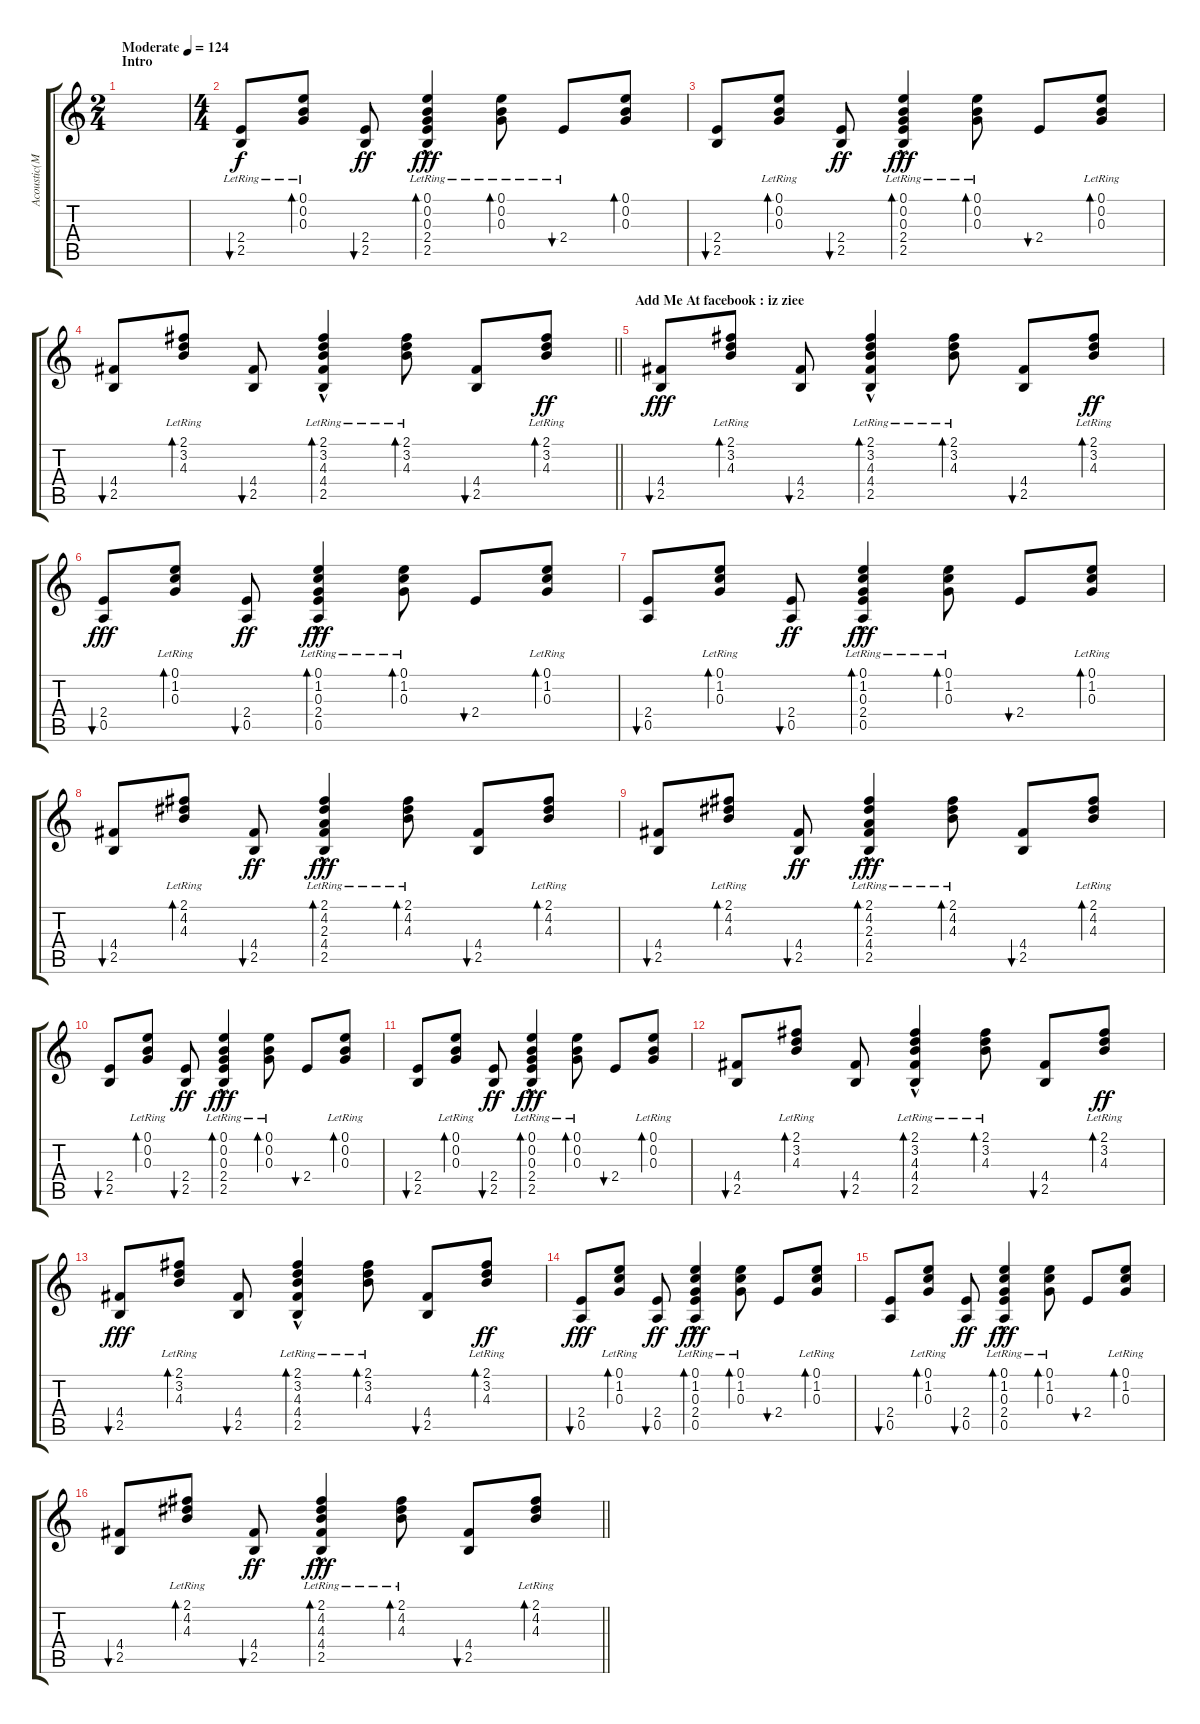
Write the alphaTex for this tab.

\track ("Acoustic(Mhala)" "Acoustic(M") {instrument acousticguitarsteel}
\staff {score tabs}
\tuning (E4 B3 G3 D3 A2 E2) {hide}
\ts (2 4)
\section ("" "Intro")
\tempo (124 "Moderate")
\clef g2
\ks c
|
\ts (4 4)
(2.4{lr} 2.5).8{bu 30} (0.1 0.2 0.3{lr}).8{bd 30} (2.4 2.5).8{bu 30 dy ff} (0.1 0.2{hac} 0.3{lr} 2.4 2.5).4{bd 30 dy fff} (0.1 0.2 0.3{lr}).8{bd 30} 2.4{lr}.8{bu 30} (0.1 0.2 0.3).8{bd 30} |
(2.4 2.5).8{bu 30} (0.1 0.2 0.3{lr}).8{bd 30} (2.4 2.5).8{bu 30 dy ff} (0.1 0.2{hac} 0.3{lr} 2.4 2.5).4{bd 30 dy fff} (0.1 0.2 0.3{lr}).8{bd 30} 2.4.8{bu 30} (0.1 0.2 0.3{lr}).8{bd 30} |
\barLineRight lightlight
(4.4 2.5).8{bu 30} (2.1 3.2 4.3{lr}).8{bd 30} (4.4 2.5).8{bu 30} (2.1 3.2{hac} 4.3{lr} 4.4 2.5).4{bd 30} (2.1 3.2 4.3{lr}).8{bd 30} (4.4 2.5).8{bu 30} (2.1 3.2 4.3{lr}).8{bd 30 dy ff} |
\section ("" "Add Me At facebook : iz ziee")
(4.4 2.5).8{bu 30 dy fff} (2.1 3.2 4.3{lr}).8{bd 30} (4.4 2.5).8{bu 30} (2.1 3.2 4.3{lr} 4.4 2.5{hac}).4{bd 30} (2.1 3.2 4.3{lr}).8{bd 30} (4.4 2.5).8{bu 30} (2.1 3.2 4.3{lr}).8{bd 30 dy ff} |
(2.4 0.5).8{bu 30 dy fff} (0.1 1.2 0.3{lr}).8{bd 30} (2.4 0.5).8{bu 30 dy ff} (0.1 1.2 0.3{lr} 2.4 0.5{hac}).4{bd 30 dy fff} (0.1 1.2 0.3{lr}).8{bd 30} 2.4.8{bu 30} (0.1 1.2 0.3{lr}).8{bd 30} |
(2.4 0.5).8{bu 30} (0.1 1.2 0.3{lr}).8{bd 30} (2.4 0.5).8{bu 30 dy ff} (0.1 1.2 0.3{lr} 2.4 0.5{hac}).4{bd 30 dy fff} (0.1 1.2 0.3{lr}).8{bd 30} 2.4.8{bu 30} (0.1 1.2 0.3{lr}).8{bd 30} |
(4.4 2.5).8{bu 30} (2.1 4.2 4.3{lr}).8{bd 30} (4.4 2.5).8{bu 30 dy ff} (2.1 4.2 2.3{lr} 4.4 2.5{hac}).4{bd 30 dy fff} (2.1 4.2 4.3{lr}).8{bd 30} (4.4 2.5).8{bu 30} (2.1 4.2 4.3{lr}).8{bd 30} |
(4.4 2.5).8{bu 30} (2.1 4.2 4.3{lr}).8{bd 30} (4.4 2.5).8{bu 30 dy ff} (2.1 4.2 2.3{lr} 4.4 2.5{hac}).4{bd 30 dy fff} (2.1 4.2 4.3{lr}).8{bd 30} (4.4 2.5).8{bu 30} (2.1 4.2 4.3{lr}).8{bd 30} |
(2.4 2.5).8{bu 30} (0.1 0.2 0.3{lr}).8{bd 30} (2.4 2.5).8{bu 30 dy ff} (0.1 0.2 0.3{lr} 2.4 2.5{hac}).4{bd 30 dy fff} (0.1 0.2 0.3{lr}).8{bd 30} 2.4.8{bu 30} (0.1 0.2 0.3{lr}).8{bd 30} |
(2.4 2.5).8{bu 30} (0.1 0.2 0.3{lr}).8{bd 30} (2.4 2.5).8{bu 30 dy ff} (0.1 0.2 0.3{lr} 2.4 2.5{hac}).4{bd 30 dy fff} (0.1 0.2 0.3{lr}).8{bd 30} 2.4.8{bu 30} (0.1 0.2 0.3{lr}).8{bd 30} |
(4.4 2.5).8{bu 30} (2.1 3.2 4.3{lr}).8{bd 30} (4.4 2.5).8{bu 30} (2.1 3.2 4.3{lr} 4.4 2.5{hac}).4{bd 30} (2.1 3.2 4.3{lr}).8{bd 30} (4.4 2.5).8{bu 30} (2.1 3.2 4.3{lr}).8{bd 30 dy ff} |
(4.4 2.5).8{bu 30 dy fff} (2.1 3.2 4.3{lr}).8{bd 30} (4.4 2.5).8{bu 30} (2.1 3.2 4.3{lr} 4.4 2.5{hac}).4{bd 30} (2.1 3.2 4.3{lr}).8{bd 30} (4.4 2.5).8{bu 30} (2.1 3.2 4.3{lr}).8{bd 30 dy ff} |
(2.4 0.5).8{bu 30 dy fff} (0.1 1.2 0.3{lr}).8{bd 30} (2.4 0.5).8{bu 30 dy ff} (0.1 1.2 0.3{lr} 2.4 0.5{hac}).4{bd 30 dy fff} (0.1 1.2 0.3{lr}).8{bd 30} 2.4.8{bu 30} (0.1 1.2 0.3{lr}).8{bd 30} |
(2.4 0.5).8{bu 30} (0.1 1.2 0.3{lr}).8{bd 30} (2.4 0.5).8{bu 30 dy ff} (0.1 1.2 0.3{lr} 2.4 0.5{hac}).4{bd 30 dy fff} (0.1 1.2 0.3{lr}).8{bd 30} 2.4.8{bu 30} (0.1 1.2 0.3{lr}).8{bd 30} |
\barLineRight lightlight
(4.4 2.5).8{bu 30} (2.1 4.2 4.3{lr}).8{bd 30} (4.4 2.5).8{bu 30 dy ff} (2.1 4.2 4.3{lr} 4.4 2.5{hac}).4{bd 30 dy fff} (2.1 4.2 4.3{lr}).8{bd 30} (4.4 2.5).8{bu 30} (2.1 4.2 4.3{lr}).8{bd 30}
